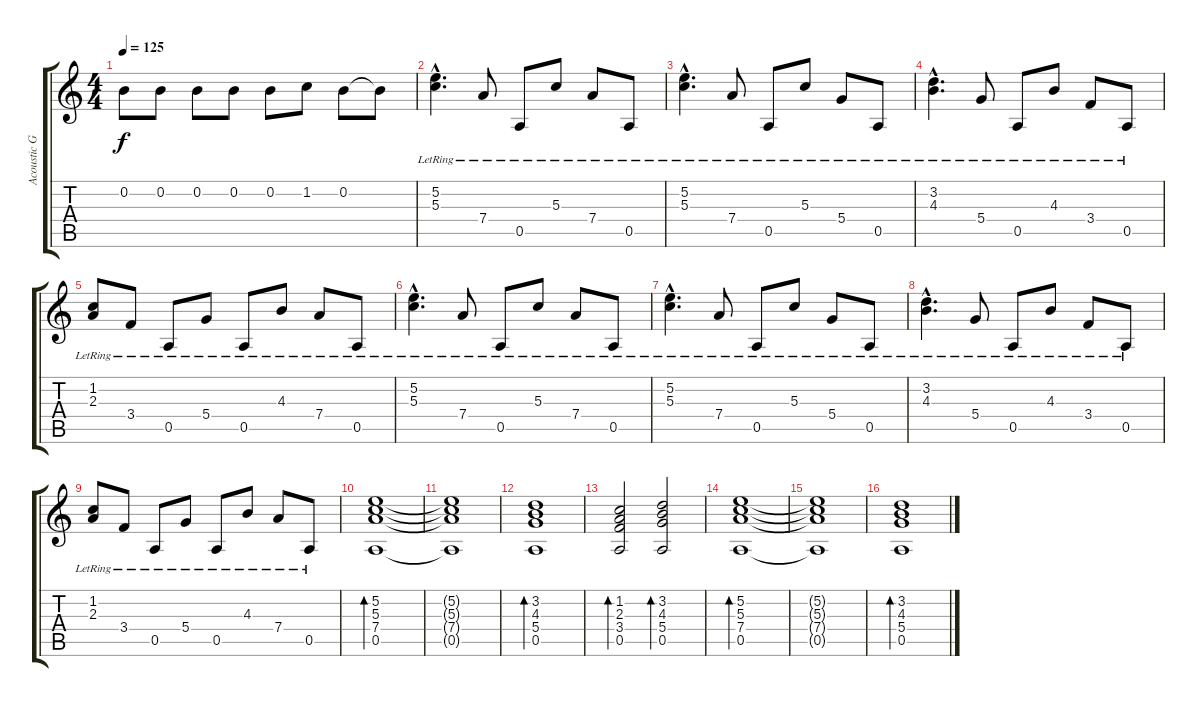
\track ("Acoustic Guitar" "Acoustic G") {instrument acousticguitarsteel}
\staff {score tabs}
\tuning (E4 B3 G3 D3 A2 E2) {hide}
\ts (4 4)
\tempo 125
\clef g2
\ks c
0.2.8{dy f} 0.2.8 0.2.8 0.2.8 0.2.8 1.2.8 0.2.8 0.2{t}.8 |
(5.2{hac lr} 5.3{hac lr}).4{d} 7.4{lr}.8 0.5{lr}.8 5.3{lr}.8 7.4{lr}.8 0.5{lr}.8 |
(5.2{hac lr} 5.3{hac lr}).4{d} 7.4{lr}.8 0.5{lr}.8 5.3{lr}.8 5.4{lr}.8 0.5{lr}.8 |
(3.2{hac lr} 4.3{hac lr}).4{d} 5.4{lr}.8 0.5{lr}.8 4.3{lr}.8 3.4{lr}.8 0.5{lr}.8 |
(1.2{lr} 2.3{lr}).8 3.4{lr}.8 0.5{lr}.8 5.4{lr}.8 0.5{lr}.8 4.3{lr}.8 7.4{lr}.8 0.5{lr}.8 |
(5.2{hac lr} 5.3{hac lr}).4{d} 7.4{lr}.8 0.5{lr}.8 5.3{lr}.8 7.4{lr}.8 0.5{lr}.8 |
(5.2{hac lr} 5.3{hac lr}).4{d} 7.4{lr}.8 0.5{lr}.8 5.3{lr}.8 5.4{lr}.8 0.5{lr}.8 |
(3.2{hac lr} 4.3{hac lr}).4{d} 5.4{lr}.8 0.5{lr}.8 4.3{lr}.8 3.4{lr}.8 0.5{lr}.8 |
(1.2{lr} 2.3{lr}).8 3.4{lr}.8 0.5{lr}.8 5.4{lr}.8 0.5{lr}.8 4.3{lr}.8 7.4{lr}.8 0.5{lr}.8 |
(5.2 5.3 7.4 0.5).1{bd 60} |
(5.2{t} 5.3{t} 7.4{t} 0.5{t}).1 |
(3.2 4.3 5.4 0.5).1{bd 120} |
(1.2 2.3 3.4 0.5).2{bd 120} (3.2 4.3 5.4 0.5).2{bd 120 volume 0} |
(5.2 5.3 7.4 0.5).1{bd 60} |
(5.2{t} 5.3{t} 7.4{t} 0.5{t}).1 |
(3.2 4.3 5.4 0.5).1{bd 120}
